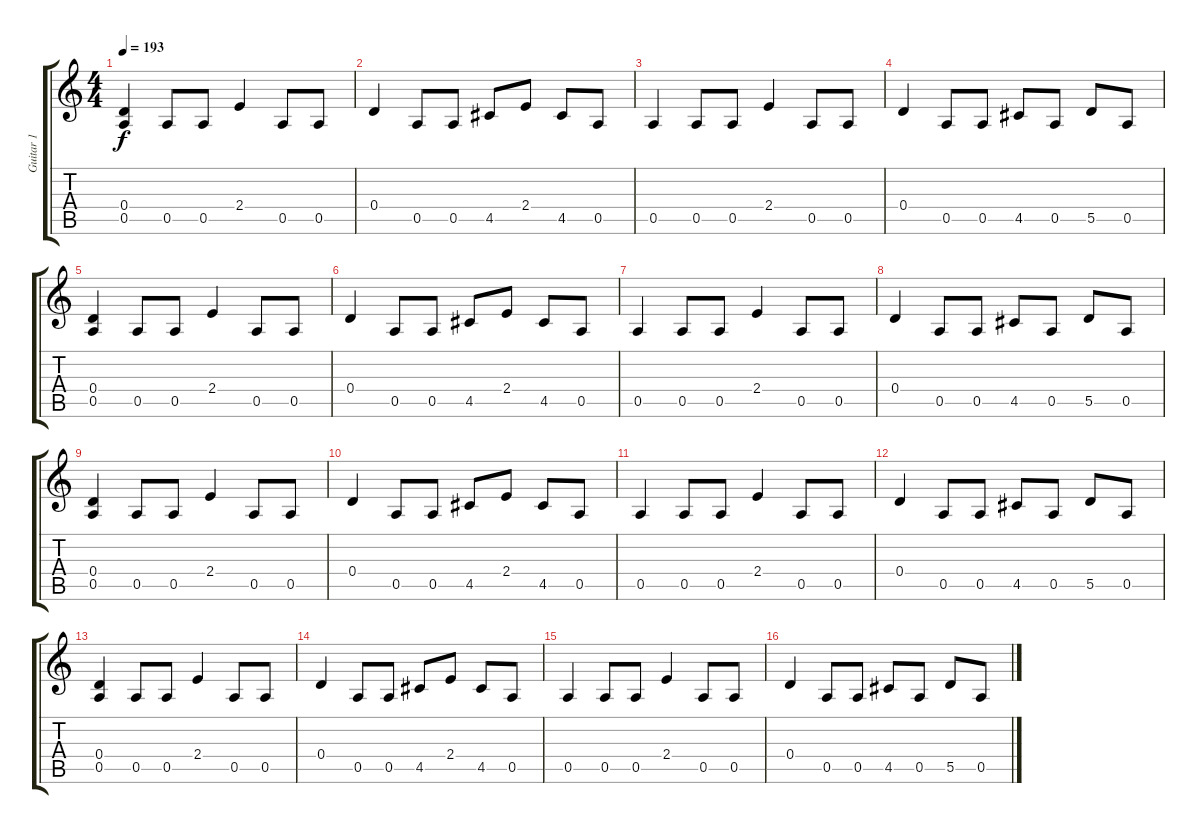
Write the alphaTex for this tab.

\track ("Guitar 1" "Guitar 1") {instrument distortionguitar}
\staff {score tabs}
\tuning (E4 B3 G3 D3 A2 E2) {hide}
\ts (4 4)
\tempo 193
\clef g2
\ks c
(0.4 0.5).4{dy f} 0.5.8 0.5.8 2.4.4 0.5.8 0.5.8 |
0.4.4 0.5.8 0.5.8 4.5.8 2.4.8 4.5.8 0.5.8 |
0.5.4 0.5.8 0.5.8 2.4.4 0.5.8 0.5.8 |
0.4.4 0.5.8 0.5.8 4.5.8 0.5.8 5.5.8 0.5.8 |
(0.4 0.5).4 0.5.8 0.5.8 2.4.4 0.5.8 0.5.8 |
0.4.4 0.5.8 0.5.8 4.5.8 2.4.8 4.5.8 0.5.8 |
0.5.4 0.5.8 0.5.8 2.4.4 0.5.8 0.5.8 |
0.4.4 0.5.8 0.5.8 4.5.8 0.5.8 5.5.8 0.5.8 |
(0.4 0.5).4 0.5.8 0.5.8 2.4.4 0.5.8 0.5.8 |
0.4.4 0.5.8 0.5.8 4.5.8 2.4.8 4.5.8 0.5.8 |
0.5.4 0.5.8 0.5.8 2.4.4 0.5.8 0.5.8 |
0.4.4 0.5.8 0.5.8 4.5.8 0.5.8 5.5.8 0.5.8 |
(0.4 0.5).4 0.5.8 0.5.8 2.4.4 0.5.8 0.5.8 |
0.4.4 0.5.8 0.5.8 4.5.8 2.4.8 4.5.8 0.5.8 |
0.5.4 0.5.8 0.5.8 2.4.4 0.5.8 0.5.8 |
0.4.4 0.5.8 0.5.8 4.5.8 0.5.8 5.5.8 0.5.8
